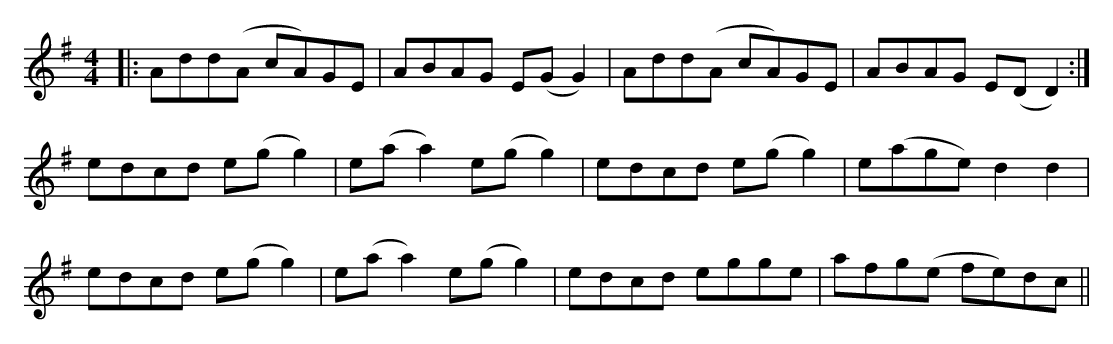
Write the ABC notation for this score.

X:1
M:4/4
K:Dmix
|: Add(A cA)GE | ABAG E(G G2) | Add(A cA)GE | ABAG E(D D2) :|
edcd e(g g2) | e(a a2) e(g g2) | edcd e(g g2) | e(age) d2 d2 |
edcd e(g g2) | e(a a2) e(g g2) | edcd egge | afg(e fe)dc ||
